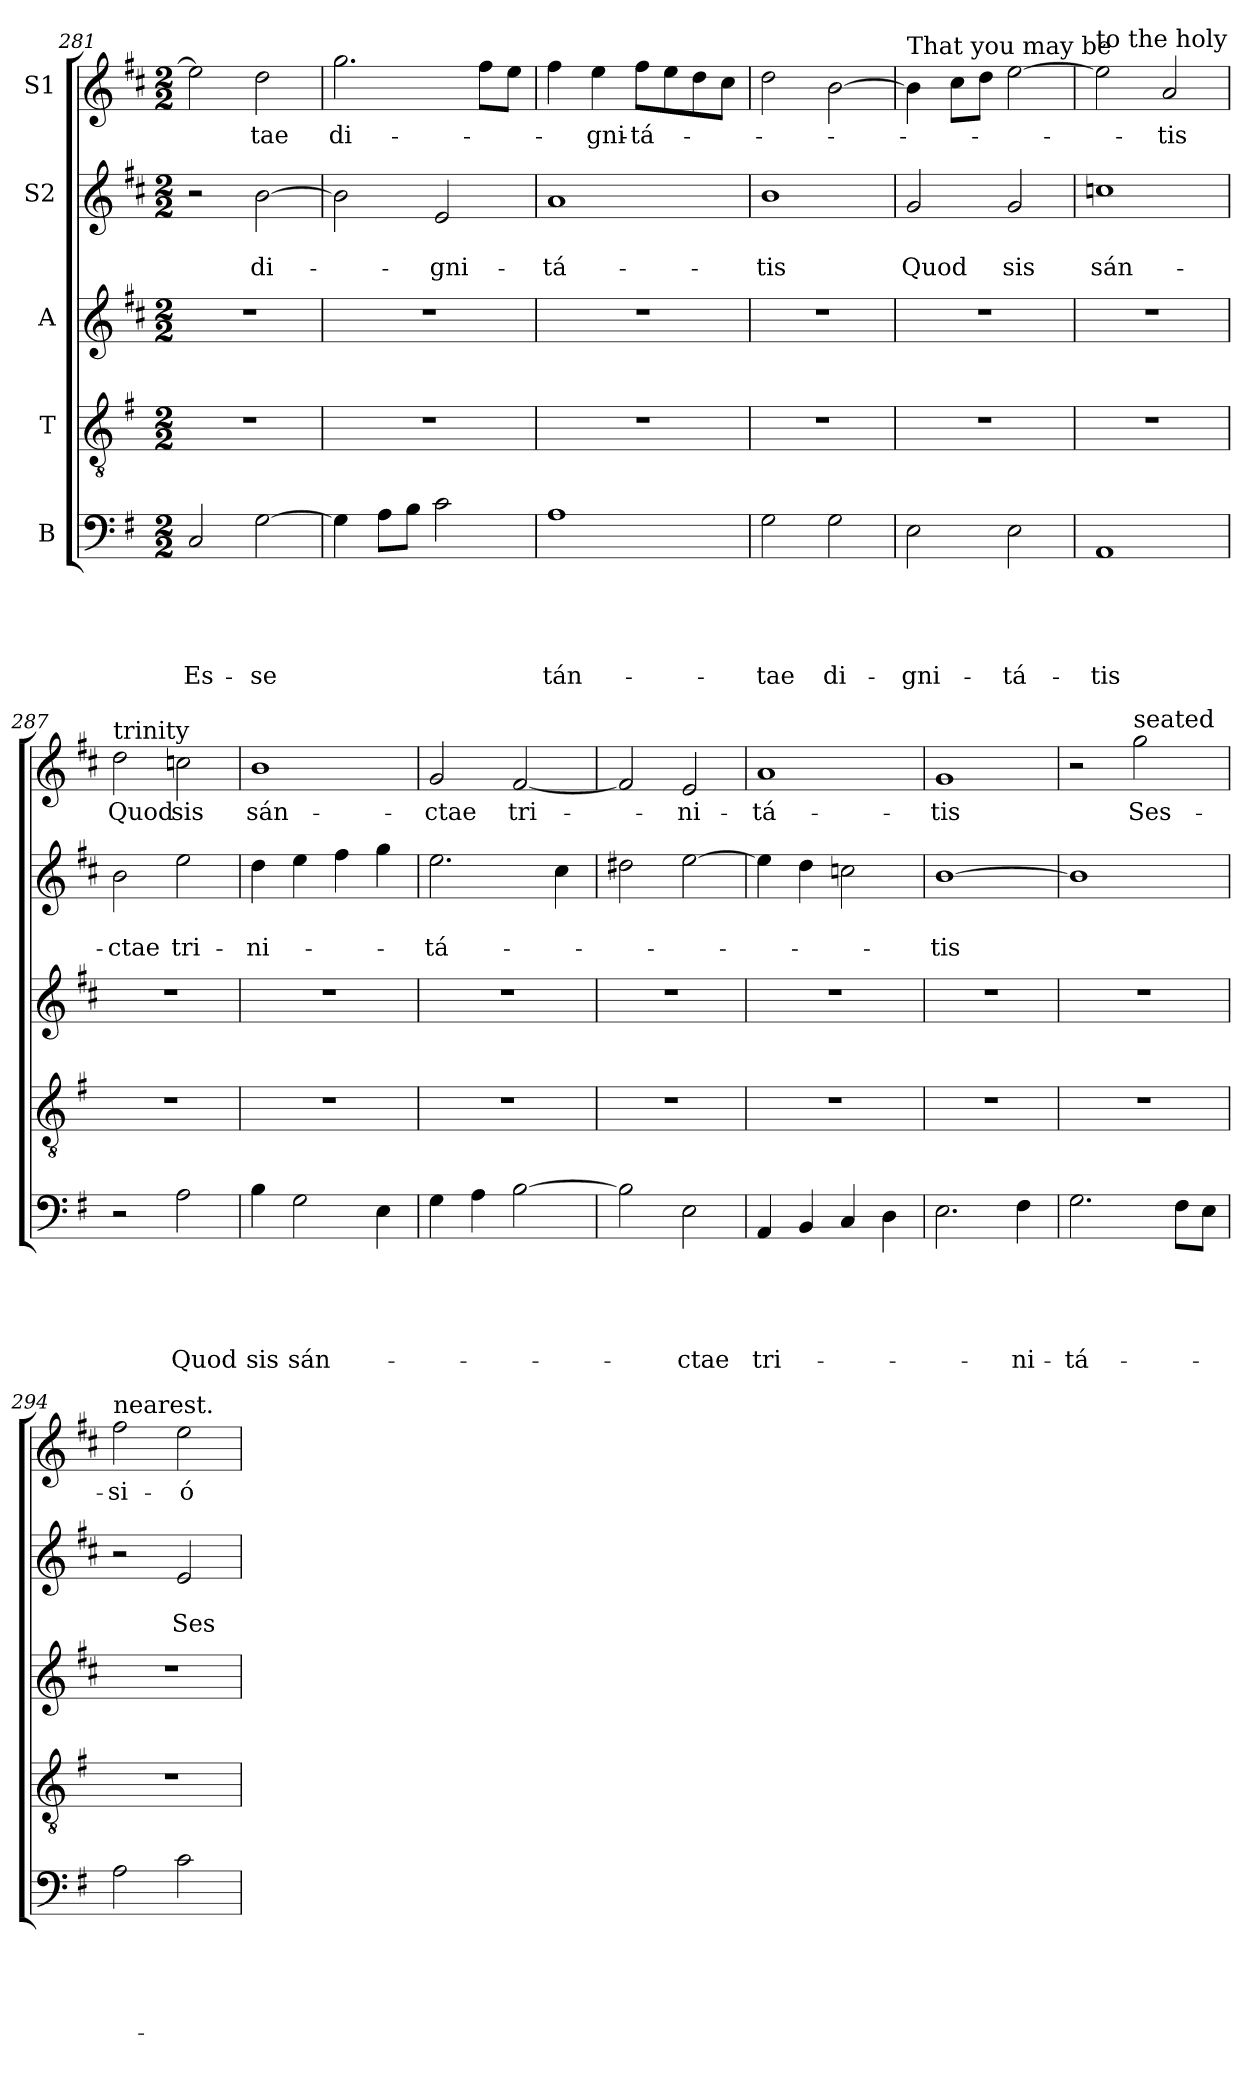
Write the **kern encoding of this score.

**kern	**text	**text	**text	**text	**text	**kern	**kern	**kern	**text	**text	**kern	**text
*part5	*part5	*part5	*part5	*part5	*part5	*part4	*part3	*part2	*part2	*part2	*part1	*part1
*staff5	*staff5	*staff5	*staff5	*staff5	*staff5	*staff4	*staff3	*staff2	*staff2	*staff2	*staff1	*staff1
*I"B	*	*	*	*	*	*I"T	*I"A	*I"S2	*	*	*I"S1	*
*clefF4	*	*	*	*	*	*clefGv2	*clefG2	*clefG2	*	*	*clefG2	*
*k[f#]	*	*	*	*	*	*k[f#]	*k[f#c#]	*k[f#c#]	*	*	*k[f#c#]	*
*G:	*	*	*	*	*	*G:	*D:	*D:	*	*	*D:	*
*M2/2	*	*	*	*	*	*M2/2	*M2/2	*M2/2	*	*	*M2/2	*
=281	=281	=281	=281	=281	=281	=281	=281	=281	=281	=281	=281	=281
!	!	!	!	!	!LO:LY:b	!	!	!	!	!	!	!
2C/	.	.	.	.	Es-	1r	1r	2r	.	.	2ee\]	.
!	!	!	!	!	!LO:LY:b	!	!	!	!	!LO:LY:b	!	!LO:LY:b
[2G\	.	.	.	.	-se	.	.	[2b\	.	di-	2dd\	-tae
!!LO:LB:g=z
=282	=282	=282	=282	=282	=282	=282	=282	=282	=282	=282	=282	=282
!	!	!	!	!	!	!	!	!	!	!	!	!LO:LY:b
4G\]	.	.	.	.	.	1r	1r	2b\]	.	.	2.gg\	di-
8A\L	.	.	.	.	.	.	.	.	.	.	.	.
8B\J	.	.	.	.	.	.	.	.	.	.	.	.
!	!	!	!	!	!	!	!	!	!	!LO:LY:b	!	!
2c\	.	.	.	.	.	.	.	2e/	.	-gni-	.	.
.	.	.	.	.	.	.	.	.	.	.	8ff#\L	.
.	.	.	.	.	.	.	.	.	.	.	8ee\J	.
=283	=283	=283	=283	=283	=283	=283	=283	=283	=283	=283	=283	=283
!	!	!	!	!	!LO:LY:b	!	!	!	!	!LO:LY:b	!	!
1A	.	.	.	.	tán-	1r	1r	1a	.	-tá-	4ff#\	.
!	!	!	!	!	!	!	!	!	!	!	!	!LO:LY:b
.	.	.	.	.	.	.	.	.	.	.	4ee\	-gni-
!	!	!	!	!	!	!	!	!	!	!	!	!LO:LY:b
.	.	.	.	.	.	.	.	.	.	.	8ff#\L	-tá-
.	.	.	.	.	.	.	.	.	.	.	8ee\	.
.	.	.	.	.	.	.	.	.	.	.	8dd\	.
.	.	.	.	.	.	.	.	.	.	.	8cc#\J	.
=284	=284	=284	=284	=284	=284	=284	=284	=284	=284	=284	=284	=284
!	!	!	!	!	!LO:LY:b	!	!	!	!	!LO:LY:b	!	!
2G\	.	.	.	.	-tae	1r	1r	1b	.	-tis	2dd\	.
!	!	!	!	!	!LO:LY:b	!	!	!	!	!	!	!
2G\	.	.	.	.	di-	.	.	.	.	.	[2b\	.
=285	=285	=285	=285	=285	=285	=285	=285	=285	=285	=285	=285	=285
!	!	!	!	!	!	!	!	!	!	!	!LO:TX:a:t=That you may be	!
!	!	!	!	!	!LO:LY:b	!	!	!	!	!LO:LY:b	!	!
2E\	.	.	.	.	-gni-	1r	1r	2g/	.	Quod	4b\]	.
.	.	.	.	.	.	.	.	.	.	.	8cc#\L	.
.	.	.	.	.	.	.	.	.	.	.	8dd\J	.
!	!	!	!	!	!LO:LY:b	!	!	!	!	!LO:LY:b	!	!
2E\	.	.	.	.	-tá-	.	.	2g/	.	sis	[2ee\	.
=286	=286	=286	=286	=286	=286	=286	=286	=286	=286	=286	=286	=286
!	!	!	!	!	!	!	!	!	!	!	!LO:TX:a:t=to the holy	!
!	!	!	!	!	!LO:LY:b	!	!	!	!	!LO:LY:b	!	!
1AA	.	.	.	.	-tis	1r	1r	1ccn	.	sán-	2ee\]	.
!	!	!	!	!	!	!	!	!	!	!	!	!LO:LY:b
.	.	.	.	.	.	.	.	.	.	.	2a/	-tis
=287	=287	=287	=287	=287	=287	=287	=287	=287	=287	=287	=287	=287
!	!	!	!	!	!	!	!	!	!	!	!LO:TX:a:t=trinity	!
!	!	!	!	!	!	!	!	!	!	!LO:LY:b	!	!LO:LY:b
2r	.	.	.	.	.	1r	1r	2b\	.	-ctae	2dd\	Quod
!	!	!	!	!	!LO:LY:b	!	!	!	!	!LO:LY:b	!	!LO:LY:b
2A\	.	.	.	.	Quod	.	.	2ee\	.	tri-	2ccni\	sis
!!LO:PB:g=z
=288	=288	=288	=288	=288	=288	=288	=288	=288	=288	=288	=288	=288
!	!	!	!	!	!LO:LY:b	!	!	!	!	!LO:LY:b	!	!LO:LY:b
4B\	.	.	.	.	sis	1r	1r	4dd\	.	-ni-	1b	sán-
!	!	!	!	!	!LO:LY:b	!	!	!	!	!	!	!
2G\	.	.	.	.	sán-	.	.	4ee\	.	.	.	.
.	.	.	.	.	.	.	.	4ff#\	.	.	.	.
4E\	.	.	.	.	.	.	.	4gg\	.	.	.	.
=289	=289	=289	=289	=289	=289	=289	=289	=289	=289	=289	=289	=289
!	!	!	!	!	!	!	!	!	!	!LO:LY:b	!	!LO:LY:b
4G\	.	.	.	.	.	1r	1r	2.ee\	.	-tá-	2g/	-ctae
4A\	.	.	.	.	.	.	.	.	.	.	.	.
!	!	!	!	!	!	!	!	!	!	!	!	!LO:LY:b
[2B\	.	.	.	.	.	.	.	.	.	.	[2f#/	tri-
.	.	.	.	.	.	.	.	4cc#\	.	.	.	.
=290	=290	=290	=290	=290	=290	=290	=290	=290	=290	=290	=290	=290
2B\]	.	.	.	.	.	1r	1r	2dd#i\	.	.	2f#/]	.
!	!	!	!	!	!LO:LY:b	!	!	!	!	!	!	!LO:LY:b
2E\	.	.	.	.	-ctae	.	.	[2ee\	.	.	2e/	-ni-
=291	=291	=291	=291	=291	=291	=291	=291	=291	=291	=291	=291	=291
!	!	!	!	!	!LO:LY:b	!	!	!	!	!	!	!LO:LY:b
4AA/	.	.	.	.	tri-	1r	1r	4ee\]	.	.	1a	-tá-
4BB/	.	.	.	.	.	.	.	4dd\	.	.	.	.
4C/	.	.	.	.	.	.	.	2ccni\	.	.	.	.
4D\	.	.	.	.	.	.	.	.	.	.	.	.
=292	=292	=292	=292	=292	=292	=292	=292	=292	=292	=292	=292	=292
!	!	!	!	!	!	!	!	!	!	!LO:LY:b	!	!LO:LY:b
2.E\	.	.	.	.	.	1r	1r	[1b	.	-tis	1g	-tis
!	!	!	!	!	!LO:LY:b	!	!	!	!	!	!	!
4F#\	.	.	.	.	-ni-	.	.	.	.	.	.	.
=293	=293	=293	=293	=293	=293	=293	=293	=293	=293	=293	=293	=293
!	!	!	!	!	!LO:LY:b	!	!	!	!	!	!	!
2.G\	.	.	.	.	-tá-	1r	1r	1b]	.	.	2r	.
!	!	!	!	!	!	!	!	!	!	!	!LO:TX:a:t=seated	!
!	!	!	!	!	!	!	!	!	!	!	!	!LO:LY:b
.	.	.	.	.	.	.	.	.	.	.	2gg\	Ses-
8F#\L	.	.	.	.	.	.	.	.	.	.	.	.
8E\J	.	.	.	.	.	.	.	.	.	.	.	.
!!LO:LB:g=z
=294	=294	=294	=294	=294	=294	=294	=294	=294	=294	=294	=294	=294
!	!	!	!	!	!	!	!	!	!	!	!LO:TX:a:t=nearest.	!
!	!	!	!	!	!	!	!	!	!	!	!	!LO:LY:b
2A\	.	.	.	.	.	1r	1r	2r	.	.	2ff#\	-si-
!	!	!	!	!	!	!	!	!	!	!LO:LY:b	!	!LO:LY:b
2c\	.	.	.	.	.	.	.	2e/	.	Ses-	2ee\	-ó-
=	=	=	=	=	=	=	=	=	=	=	=	=
*-	*-	*-	*-	*-	*-	*-	*-	*-	*-	*-	*-	*-
